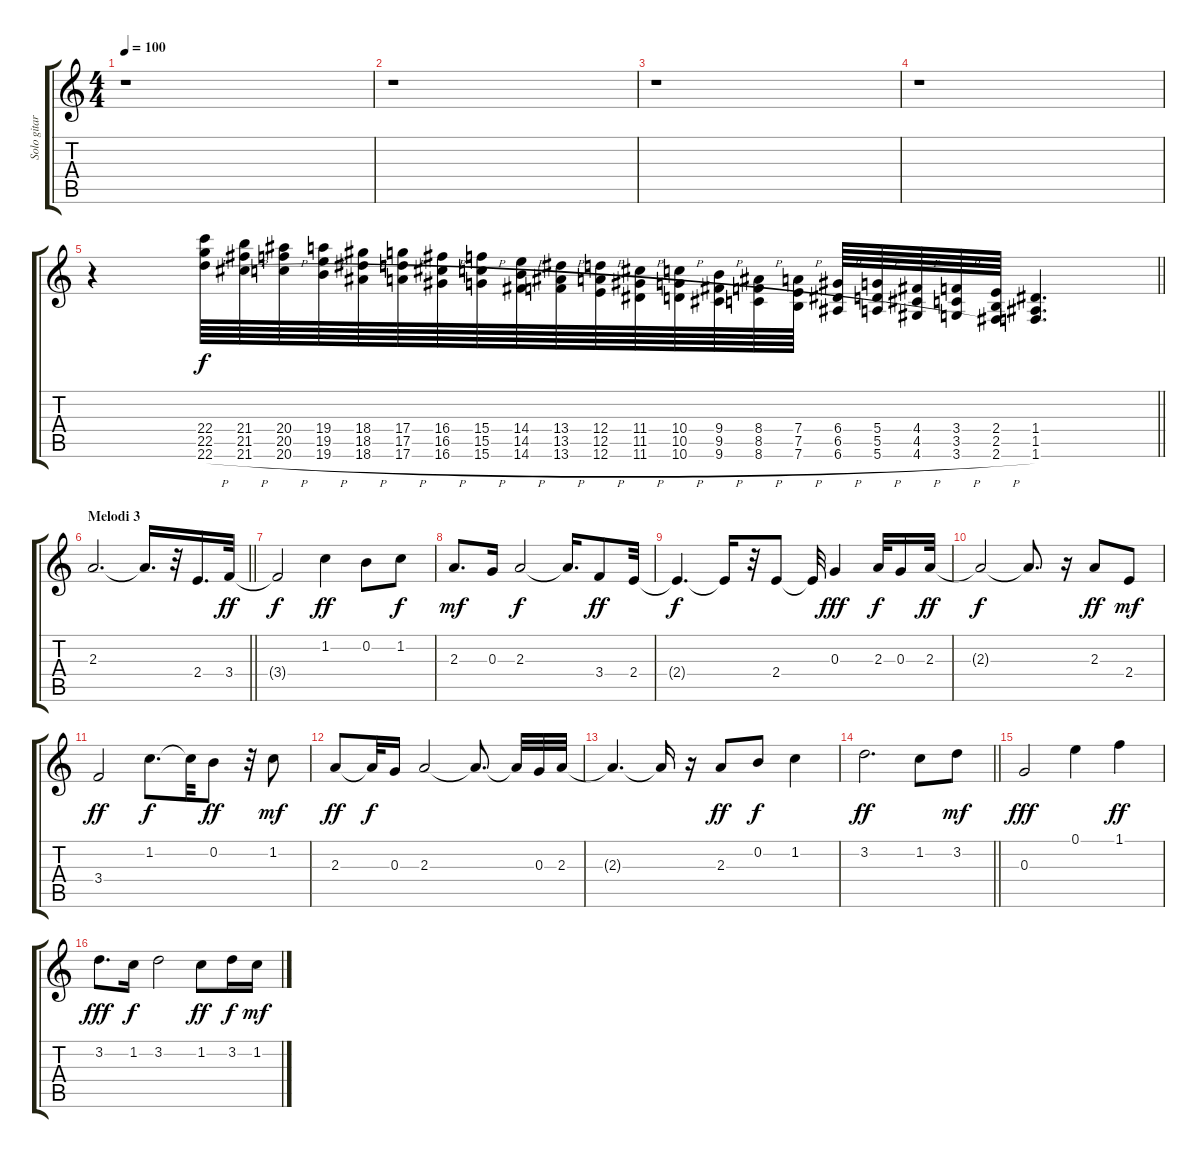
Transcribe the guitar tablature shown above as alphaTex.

\track ("Solo gitar" "Solo gitar") {instrument distortionguitar}
\staff {score tabs}
\tuning (E4 B3 G3 D3 A2 E2) {hide}
\ts (4 4)
\tempo 100
\clef g2
\ks c
r.1{dy ff} |
r.1 |
r.1 |
r.1 |
\barLineRight lightlight
r.4 (22.4 22.5 22.6{h}).64{dy f} (21.4 21.5 21.6{h}).64 (20.4 20.5 20.6{h}).64 (19.4 19.5 19.6{h}).64 (18.4 18.5 18.6{h}).64 (17.4 17.5 17.6{h}).64 (16.4 16.5 16.6{h}).64 (15.4 15.5 15.6{h}).64 (14.4 14.5 14.6{h}).64 (13.4 13.5 13.6{h}).64 (12.4 12.5 12.6{h}).64 (11.4 11.5 11.6{h}).64 (10.4 10.5 10.6{h}).64 (9.4 9.5 9.6{h}).64 (8.4 8.5 8.6{h}).64 (7.4 7.5 7.6{h}).64 (6.4 6.5 6.6{h}).64 (5.4 5.5 5.6{h}).64 (4.4 4.5 4.6{h}).64 (3.4 3.5 3.6{h}).64 (2.4 2.5 2.6{h}).64 (1.4 1.5 1.6).4{d} |
\section ("" "Melodi 3")
\barLineRight lightlight
2.3.2{d} 2.3{t}.16{d} r.32 2.4.16{d} 3.4.32{dy ff} |
3.4{t}.2{dy f} 1.2.4{dy ff} 0.2.8 1.2.8{dy f} |
2.3.8{d dy mf} 0.3.16 2.3.2{dy f} 2.3{t}.16{d} 3.4.8{dy ff} 2.4.32 |
2.4{t}.4{d dy f} 2.4{t}.16 r.32 2.4.8 2.4{t}.32 0.3.4{dy fff} 2.3.32{dy f} 0.3.16 2.3.32{dy ff} |
2.3{t}.2{dy f} 2.3{t}.8{d} r.16 2.3.8{dy ff} 2.4.8{dy mf} |
3.4.2{dy ff} 1.2.8{d dy f} 1.2{t}.32 0.2.8{dy ff} r.32 1.2.8{dy mf} |
2.3.8{dy ff} 2.3{t}.32{dy f} 0.3.16 2.3.2 2.3{t}.8{d} 2.3{t}.32 0.3.32 2.3.32 |
2.3{t}.4{d} 2.3{t}.16 r.16 2.3.8{dy ff} 0.2.8{dy f} 1.2.4 |
\barLineRight lightlight
3.2.2{d dy ff} 1.2.8 3.2.8{dy mf} |
0.3.2{dy fff} 0.1.4 1.1.4{dy ff} |
3.2.8{d dy fff} 1.2.16{dy f} 3.2.2 1.2.8{dy ff} 3.2.16{dy f} 1.2.16{dy mf}
